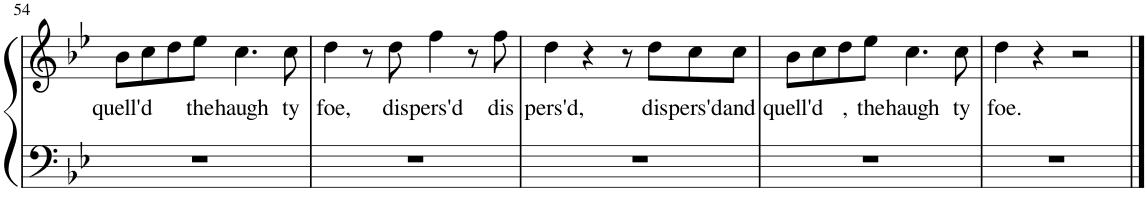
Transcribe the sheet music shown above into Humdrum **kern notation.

**kern	**kern	**text
*part1	*part1	*part1
*staff2	*staff1	*staff1
*I"Piano	*	*
*I'Pno.	*	*
!!LO:PB:g=z
*clefF4	*clefG2	*
*k[b-e-]	*k[b-e-]	*
*M4/4	*M4/4	*
*met(c)	*met(c)	*
=54	=54	=54
!	!	!LO:LY:b
1r	8b-\L	quell'd
.	8cc\	.
.	8dd\	.
!	!	!LO:LY:b
.	8ee-\J	the
!	!	!LO:LY:b
.	4.cc\	haugh
!	!	!LO:LY:b
.	8cc\	ty
=55	=55	=55
!	!	!LO:LY:b
1r	4dd\	foe,
.	8r	.
!	!	!LO:LY:b
.	8dd\	dis
!	!	!LO:LY:b
.	4ff\	pers'd
.	8r	.
!	!	!LO:LY:b
.	8ff\	dis
=56	=56	=56
!	!	!LO:LY:b
1r	4dd\	pers'd,
.	4r	.
.	8r	.
!	!	!LO:LY:b
.	8dd\L	dis
!	!	!LO:LY:b
.	8cc\	pers'd
!	!	!LO:LY:b
.	8cc\J	and
=57	=57	=57
!	!	!LO:LY:b
1r	8b-\L	quell'd
.	8cc\	.
!	!	!LO:LY:b
.	8dd\	,
!	!	!LO:LY:b
.	8ee-\J	the
!	!	!LO:LY:b
.	4.cc\	haugh
!	!	!LO:LY:b
.	8cc\	ty
=58	=58	=58
!	!	!LO:LY:b
1r	4dd\	foe.
.	4r	.
.	2r	.
==	==	==
*-	*-	*-
